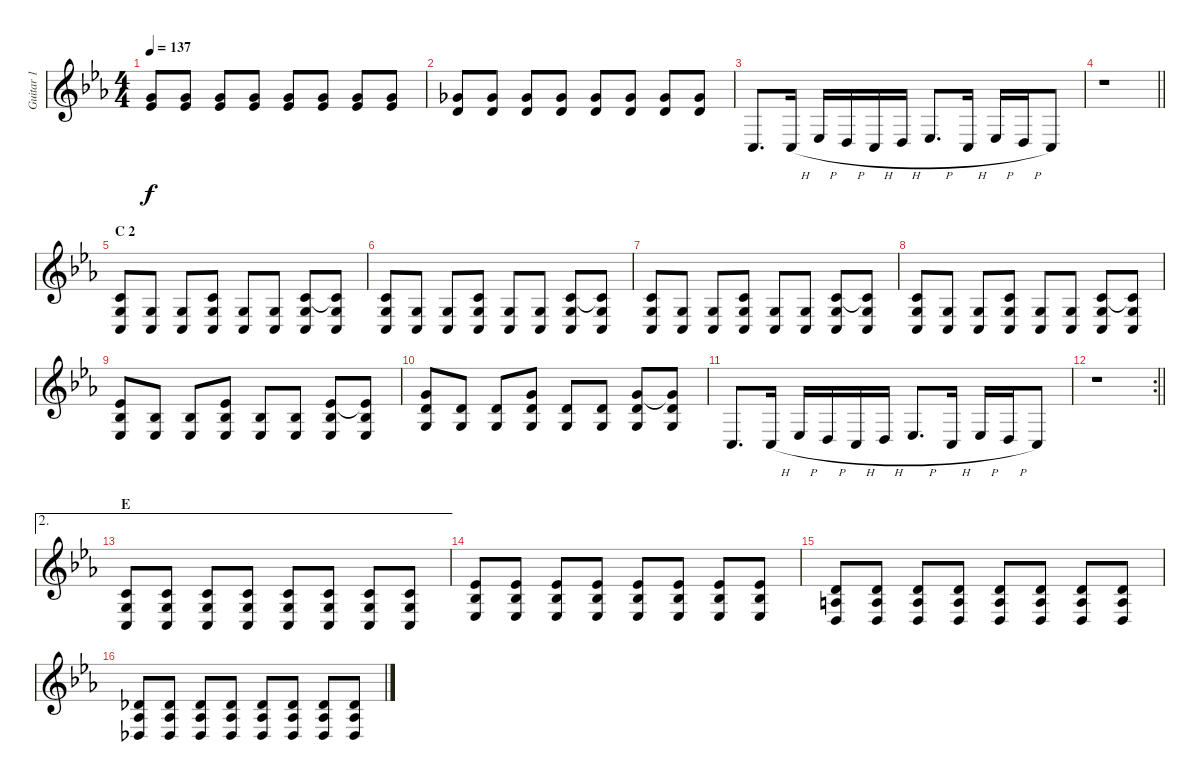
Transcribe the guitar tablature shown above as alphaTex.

\track ("Guitar 1" "Guitar 1") {instrument distortionguitar}
\staff {score}
\tuning (D4 A3 F3 C3 G2 C2) {hide}
\ts (4 4)
\tempo 137
\clef g2
\ks eb
(7.4 8.5).8{dy f} (7.4 8.5).8 (7.4 8.5).8 (7.4 8.5).8 (7.4 8.5).8 (7.4 8.5).8 (7.4 8.5).8 (7.4 8.5).8 |
(6.4 7.5).8 (6.4 7.5).8 (6.4 7.5).8 (6.4 7.5).8 (6.4 7.5).8 (6.4 7.5).8 (6.4 7.5).8 (6.4 7.5).8 |
0.6.8{d} 0.6{h}.16 3.6{h}.16 2.6{h}.16 0.6{h}.16 2.6{h}.16 3.6{h}.8{d} 0.6{h}.16 3.6{h}.16 2.6{h}.16 0.6.8 |
\barLineRight lightlight
r.1 |
\section ("" "C 2")
(0.4 0.5 0.6).8 (0.5{pm} 0.6{pm}).8 (0.5{pm} 0.6{pm}).8 (0.4 0.5 0.6).8 (0.5{pm} 0.6{pm}).8 (0.5{pm} 0.6{pm}).8 (0.4 0.5 0.6).8 (0.4{t} 0.5{pm} 0.6{pm}).8 |
(0.4 0.5 0.6).8 (0.5{pm} 0.6{pm}).8 (0.5{pm} 0.6{pm}).8 (0.4 0.5 0.6).8 (0.5{pm} 0.6{pm}).8 (0.5{pm} 0.6{pm}).8 (0.4 0.5 0.6).8 (0.4{t} 0.5{pm} 0.6{pm}).8 |
(0.4 0.5 0.6).8 (0.5{pm} 0.6{pm}).8 (0.5{pm} 0.6{pm}).8 (0.4 0.5 0.6).8 (0.5{pm} 0.6{pm}).8 (0.5{pm} 0.6{pm}).8 (0.4 0.5 0.6).8 (0.4{t} 0.5{pm} 0.6{pm}).8 |
(0.4 0.5 0.6).8 (0.5{pm} 0.6{pm}).8 (0.5{pm} 0.6{pm}).8 (0.4 0.5 0.6).8 (0.5{pm} 0.6{pm}).8 (0.5{pm} 0.6{pm}).8 (0.4 0.5 0.6).8 (0.4{t} 0.5{pm} 0.6{pm}).8 |
(3.4 3.5 3.6).8 (3.5{pm} 3.6{pm}).8 (3.5{pm} 3.6{pm}).8 (3.4 3.5 3.6).8 (3.5{pm} 3.6{pm}).8 (3.5{pm} 3.6{pm}).8 (3.4 3.5 3.6).8 (3.4{t} 3.5{pm} 3.6{pm}).8 |
(7.4 7.5 7.6).8 (7.5{pm} 7.6{pm}).8 (7.5{pm} 7.6{pm}).8 (7.4 7.5 7.6).8 (7.5{pm} 7.6{pm}).8 (7.5{pm} 7.6{pm}).8 (7.4 7.5 7.6).8 (7.4{t} 7.5{pm} 7.6{pm}).8 |
0.6.8{d} 0.6{h}.16 3.6{h}.16 2.6{h}.16 0.6{h}.16 2.6{h}.16 3.6{h}.8{d} 0.6{h}.16 3.6{h}.16 2.6{h}.16 0.6.8 |
\rc 2
\barLineRight lightlight
r.1 |
\ae 2
\section ("" "E")
(0.4 0.5 0.6).8 (0.4 0.5 0.6).8 (0.4 0.5 0.6).8 (0.4 0.5 0.6).8 (0.4 0.5 0.6).8 (0.4 0.5 0.6).8 (0.4 0.5 0.6).8 (0.4 0.5 0.6).8 |
(3.4 3.5 3.6).8 (3.4 3.5 3.6).8 (3.4 3.5 3.6).8 (3.4 3.5 3.6).8 (3.4 3.5 3.6).8 (3.4 3.5 3.6).8 (3.4 3.5 3.6).8 (3.4 3.5 3.6).8 |
(2.4 2.5 2.6).8 (2.4 2.5 2.6).8 (2.4 2.5 2.6).8 (2.4 2.5 2.6).8 (2.4 2.5 2.6).8 (2.4 2.5 2.6).8 (2.4 2.5 2.6).8 (2.4 2.5 2.6).8 |
(1.4 1.5 1.6).8 (1.4 1.5 1.6).8 (1.4 1.5 1.6).8 (1.4 1.5 1.6).8 (1.4 1.5 1.6).8 (1.4 1.5 1.6).8 (1.4 1.5 1.6).8 (1.4 1.5 1.6).8
